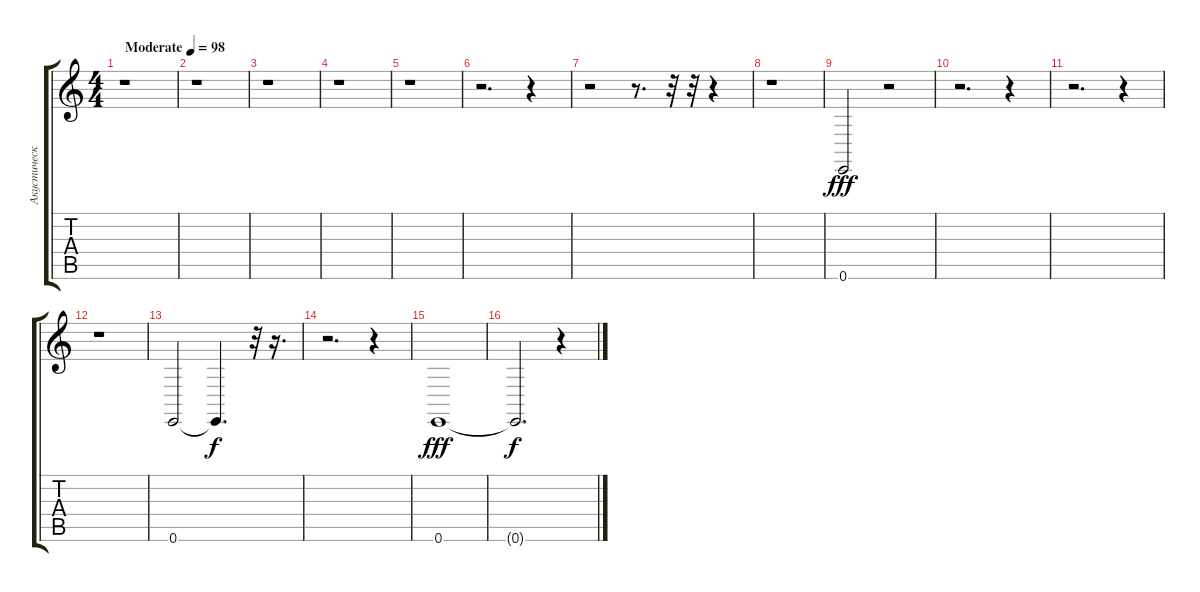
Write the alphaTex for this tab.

\track ("Акустический Гранд Роял" "Акустическ") {instrument acousticgrandpiano}
\staff {score tabs}
\tuning (E4 B3 G3 D3 A2 E2) {hide}
\ts (4 4)
\tempo (98 "Moderate")
\clef g2
\ks c
r.1{dy fff instrument acousticgrandpiano} |
r.1 |
r.1 |
r.1 |
r.1 |
r.2{d instrument fretlessbass} r.4 |
r.2 r.8{d} r.32 r.32 r.4 |
r.1 |
0.6.2 r.2 |
r.2{d} r.4 |
r.2{d} r.4 |
r.1 |
0.6.2 0.6{t}.4{d dy f} r.32 r.16{d} |
r.2{d} r.4 |
0.6.1{dy fff} |
0.6{t}.2{d dy f} r.4
